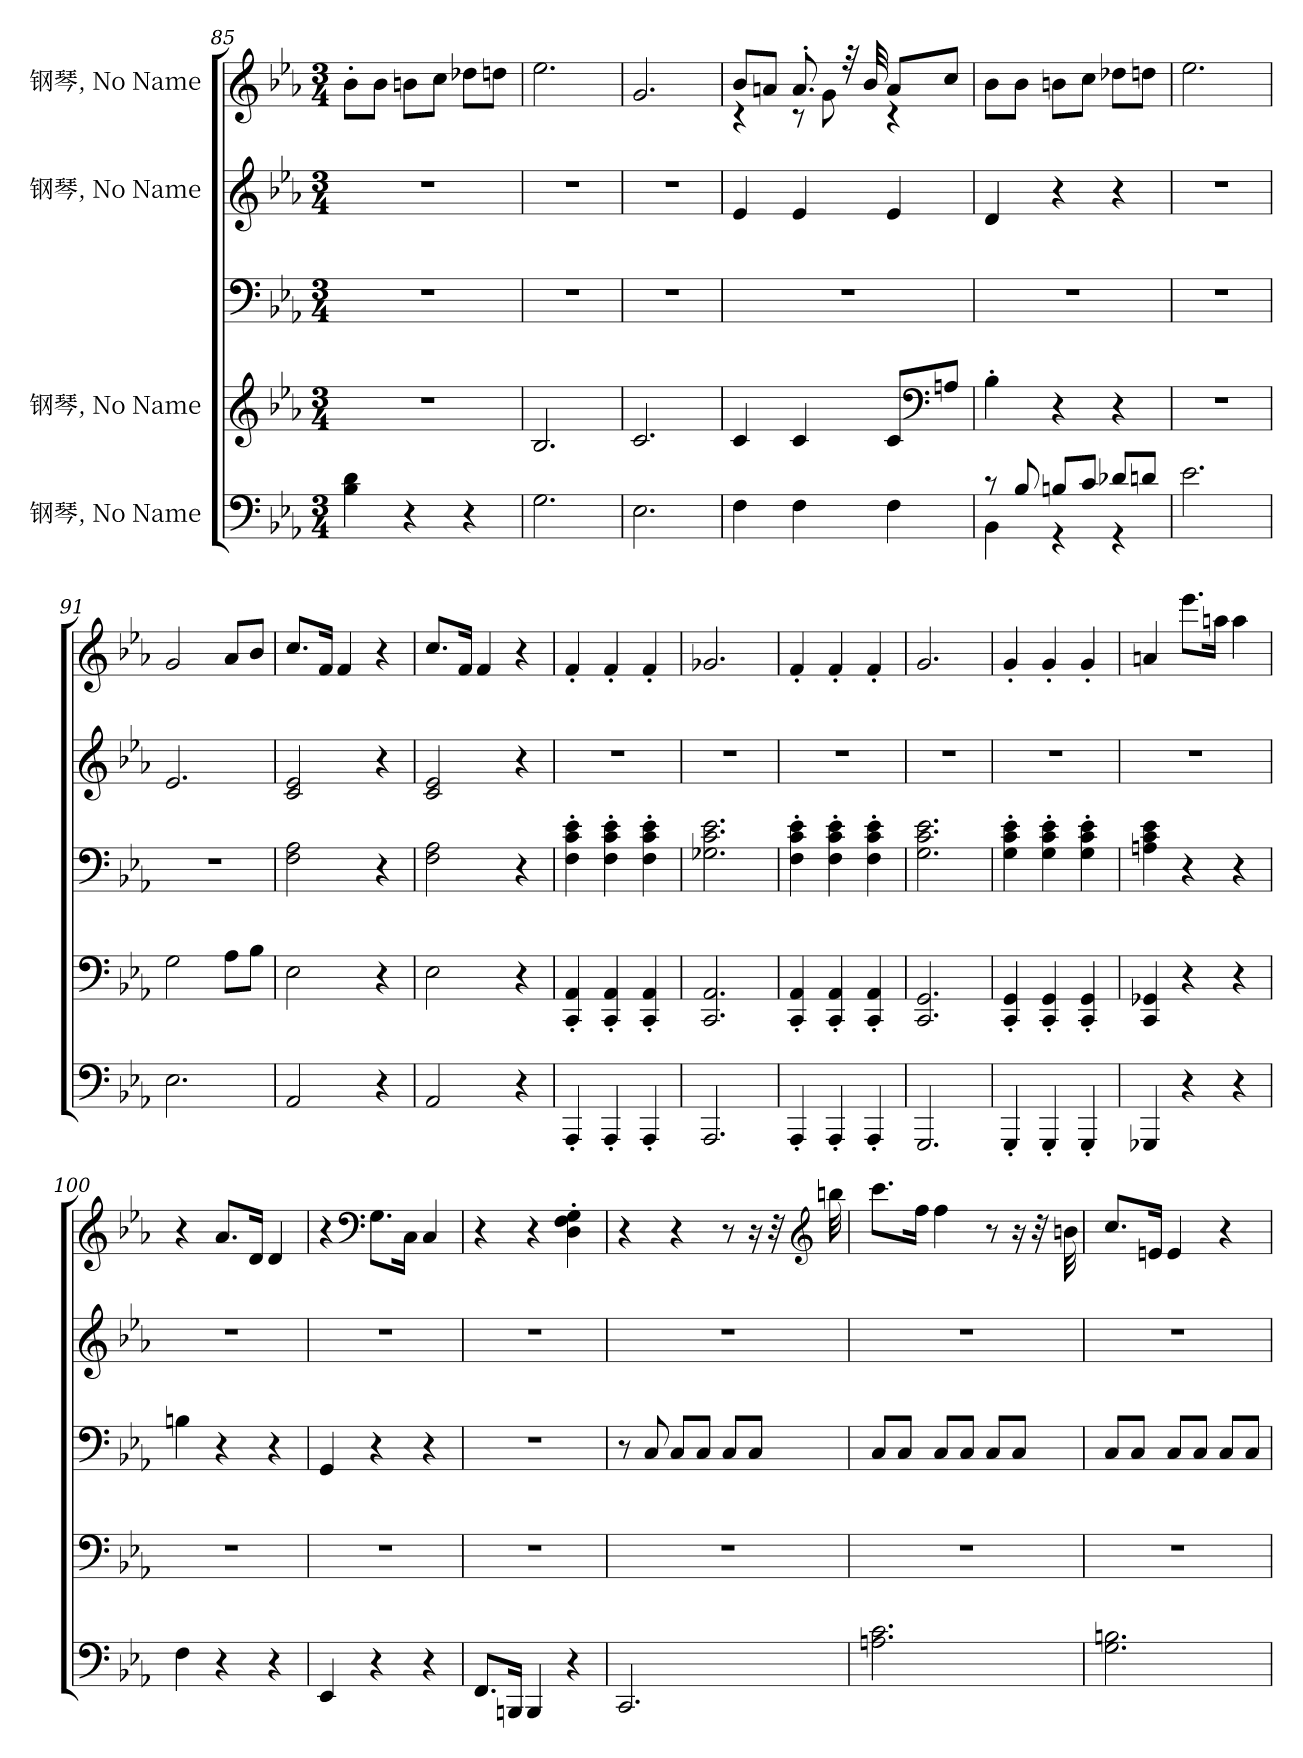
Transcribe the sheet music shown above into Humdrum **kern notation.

**kern	**kern	**kern	**kern	**kern
*part4	*part3	*part3	*part2	*part1
*staff5	*staff4	*staff3	*staff2	*staff1
*I"钢琴, No Name	*I"钢琴, No Name	*	*I"钢琴, No Name	*I"钢琴, No Name
*clefF4	*clefG2	*clefF4	*clefG2	*clefG2
*k[b-e-a-]	*k[b-e-a-]	*k[b-e-a-]	*k[b-e-a-]	*k[b-e-a-]
*M3/4	*M3/4	*M3/4	*M3/4	*M3/4
*MM135	*MM135	*MM135	*MM135	*MM135
=85	=85	=85	=85	=85
4B-\ 4d\	2.r	2.r	2.r	8b-'\L
*	*	*	*	*MM144
.	.	.	.	8b-\J
4r	.	.	.	8bn\L
.	.	.	.	8cc\J
4r	.	.	.	8dd-X\L
.	.	.	.	8ddn\J
=86	=86	=86	=86	=86
*	*	*	*	*MM144
2.G\	2.B-/	2.r	2.r	2.ee-\
!!LO:PB:g=z
=87	=87	=87	=87	=87
2.E-\	2.c/	2.r	2.r	2.g/
=88	=88	=88	=88	=88
*	*	*	*	*MM144
*	*	*	*	*^
4F\	4c/	2.r	4e-/	8b-/L	4r
.	.	.	.	8an/J	.
4F\	4c/	.	4e-/	8.a'/	8r
.	.	.	.	.	8g\
.	.	.	.	32r	.
.	.	.	.	32b-/	.
4F\	8c/L	.	4e-/	8a/L	4r
*	*clefF4	*	*	*	*
.	8An/J	.	.	8cc/J	.
*	*	*	*	*v	*v
=89	=89	=89	=89	=89
*^	*	*	*	*
8r	4BB-\	4B-'\	2.r	4d/	8b-\L
8B-/	.	.	.	.	8b-\J
8Bn/L	4r	4r	.	4r	8bn\L
8c/J	.	.	.	.	8cc\J
8d-X/L	4r	4r	.	4r	8dd-X\L
8dn/J	.	.	.	.	8ddn\J
*v	*v	*	*	*	*
=90	=90	=90	=90	=90
*	*	*	*	*MM144
2.e-\	2.r	2.r	2.r	2.ee-\
=91	=91	=91	=91	=91
*	*	*	*	*MM140
2.E-\	2G\	2.r	2.e-/	2g/
.	8A-\L	.	.	8a-/L
*	*	*	*	*MM121
.	8B-\J	.	.	8b-/J
=92	=92	=92	=92	=92
*	*	*	*	*MM144
2AA-/	2E-\	2F\ 2A-\	2c/ 2e-/	8.cc/L
.	.	.	.	16f/Jk
.	.	.	.	4f/
4r	4r	4r	4r	4r
!!LO:LB:g=z
=93	=93	=93	=93	=93
*	*	*	*	*MM141
2AA-/	2E-\	2F\ 2A-\	2c/ 2e-/	8.cc/L
.	.	.	.	16f/Jk
.	.	.	.	4f/
*	*	*	*	*MM136
4r	4r	4r	4r	4r
=94	=94	=94	=94	=94
4AAA-'/	4CC/' 4AA-/'	4F\' 4c\' 4e-\'	2.r	4f'/
4AAA-'/	4CC/' 4AA-/'	4F\' 4c\' 4e-\'	.	4f'/
4AAA-'/	4CC/' 4AA-/'	4F\' 4c\' 4e-\'	.	4f'/
=95	=95	=95	=95	=95
*	*	*	*	*MM89
2.AAA-/	2.CC/ 2.AA-/	2.G-X\ 2.c\ 2.e-\	2.r	2.g-X/
=96	=96	=96	=96	=96
*	*	*	*	*MM134
4AAA-'/	4CC/' 4AA-/'	4F\' 4c\' 4e-\'	2.r	4f'/
4AAA-'/	4CC/' 4AA-/'	4F\' 4c\' 4e-\'	.	4f'/
4AAA-'/	4CC/' 4AA-/'	4F\' 4c\' 4e-\'	.	4f'/
=97	=97	=97	=97	=97
*	*	*	*	*MM103
2.GGG/	2.CC/ 2.GG/	2.G\ 2.c\ 2.e-\	2.r	2.g/
=98	=98	=98	=98	=98
*	*	*	*	*MM130
4GGG'/	4CC/' 4GG/'	4G\' 4c\' 4e-\'	2.r	4g'/
4GGG'/	4CC/' 4GG/'	4G\' 4c\' 4e-\'	.	4g'/
4GGG'/	4CC/' 4GG/'	4G\' 4c\' 4e-\'	.	4g'/
=99	=99	=99	=99	=99
*	*	*	*	*MM120
4GGG-X/	4CC/ 4GG-X/	4An\ 4c\ 4e-\	2.r	4an/
*	*	*	*	*MM144
4r	4r	4r	.	8.eee-\L
.	.	.	.	16aan\Jk
4r	4r	4r	.	4aa\
=100	=100	=100	=100	=100
4F\	2.r	4Bn\	2.r	4r
4r	.	4r	.	8.a-/L
.	.	.	.	16d/Jk
4r	.	4r	.	4d/
!!LO:PB:g=z
=101	=101	=101	=101	=101
4EE-/	2.r	4GG/	2.r	4r
*	*	*	*	*clefF4
4r	.	4r	.	8.G\L
.	.	.	.	16C\Jk
4r	.	4r	.	4C/
=102	=102	=102	=102	=102
8.FF/L	2.r	2.r	2.r	4r
16BBBn/Jk	.	.	.	.
4BBB/	.	.	.	4r
*	*	*	*	*MM120
4r	.	.	.	4D\' 4F\' 4G\'
=103	=103	=103	=103	=103
*	*	*	*	*MM144
2.CC/	2.r	8r	2.r	4r
.	.	8C/	.	.
.	.	8C/L	.	4r
.	.	8C/J	.	.
.	.	8C/L	.	8r
.	.	8C/J	.	16r
.	.	.	.	32r
*	*	*	*	*clefG2
.	.	.	.	32bbn\
=104	=104	=104	=104	=104
*	*	*	*	*MM144
2.An\ 2.c\	2.r	8C/L	2.r	8.ccc\L
.	.	8C/J	.	.
.	.	.	.	16ff\Jk
.	.	8C/L	.	4ff\
.	.	8C/J	.	.
.	.	8C/L	.	8r
*	*	*	*	*MM142
.	.	8C/J	.	16r
.	.	.	.	32r
.	.	.	.	32bn\
!!LO:LB:g=z
=105	=105	=105	=105	=105
*	*	*	*	*MM144
2.G\ 2.Bn\	2.r	8C/L	2.r	8.cc/L
.	.	8C/J	.	.
.	.	.	.	16en/Jk
.	.	8C/L	.	4e/
.	.	8C/J	.	.
.	.	8C/L	.	4r
.	.	8C/J	.	.
=	=	=	=	=
*-	*-	*-	*-	*-
